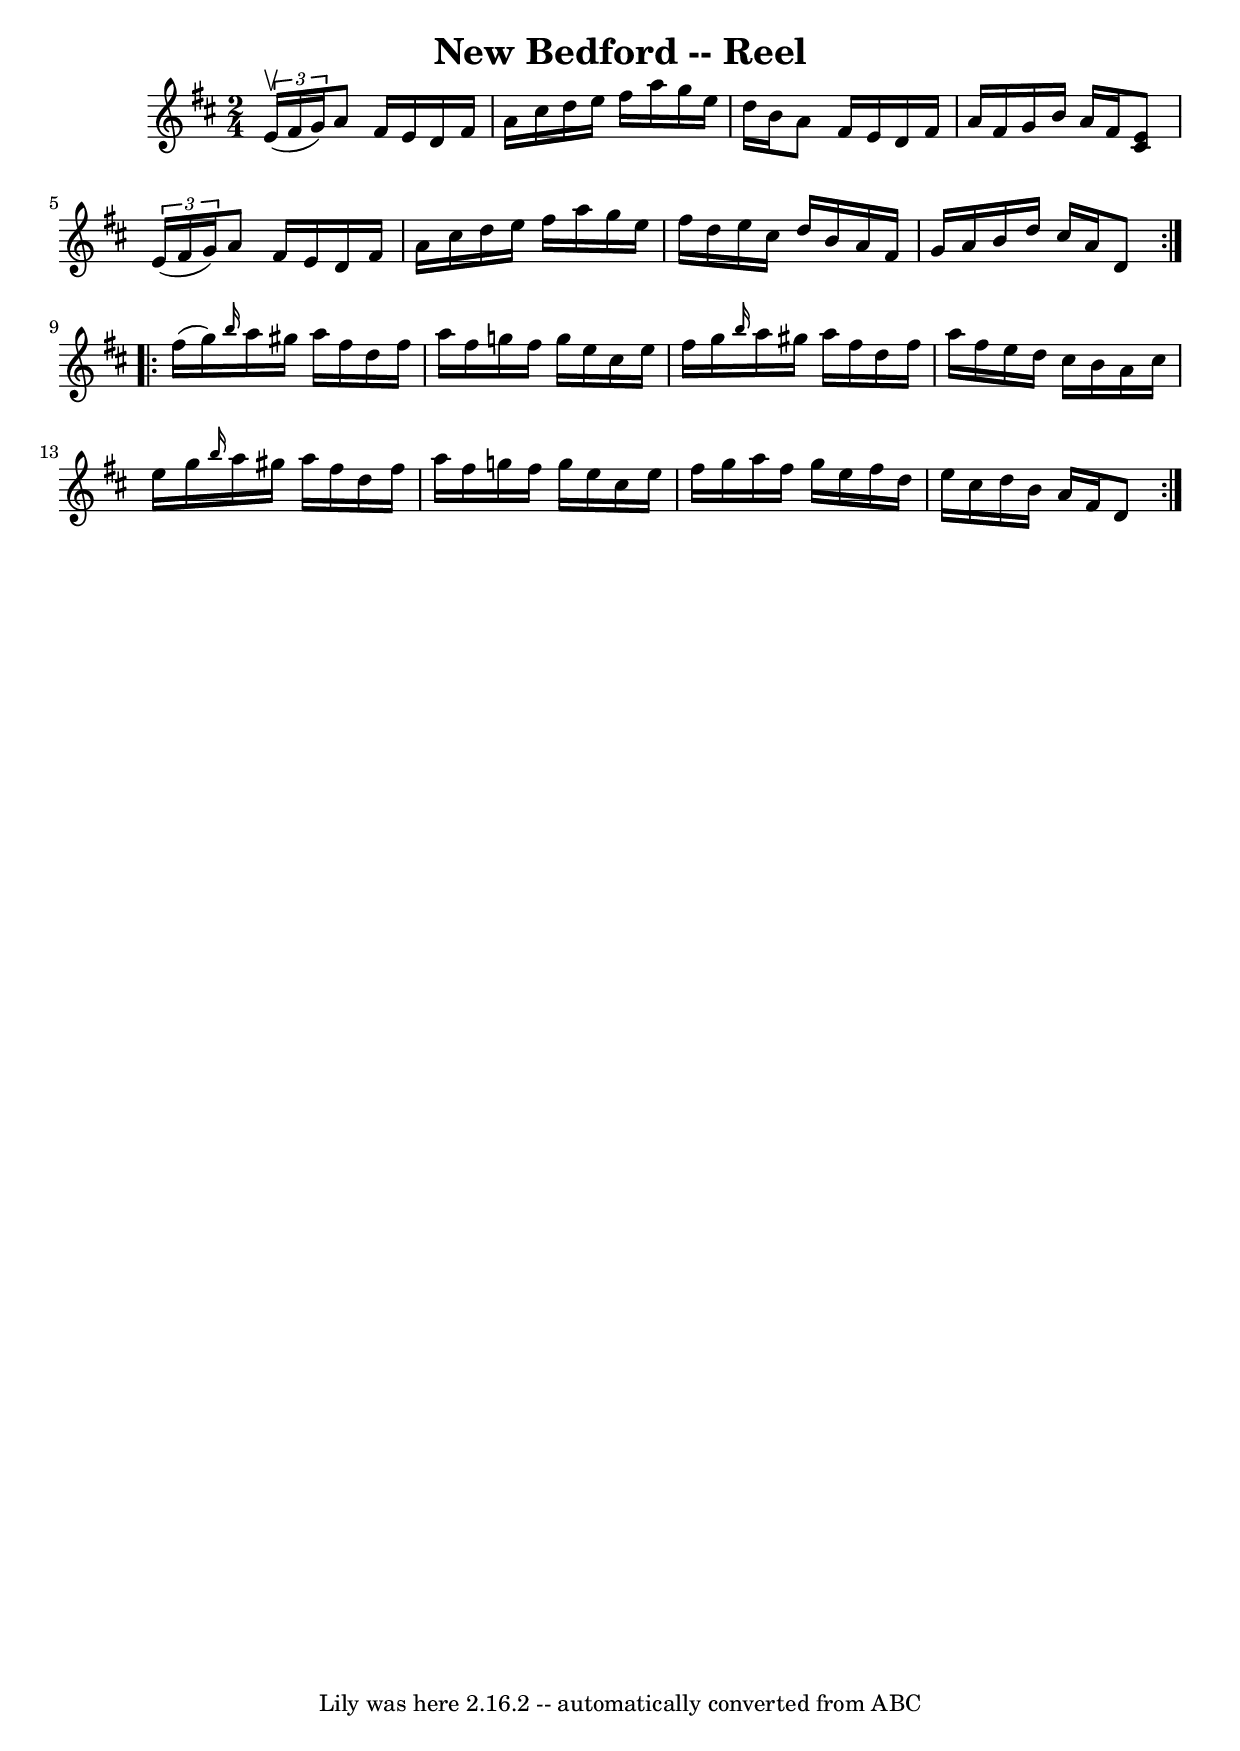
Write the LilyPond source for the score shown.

\version "2.16.2"
\include "Mammoth.ily"
\header {
  %% book = "Ryan's Mammoth Collection"
  crossRefNumber = "1"
  footnotes = "\\\\373"
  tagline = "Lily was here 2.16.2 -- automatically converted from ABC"
  title = "New Bedford -- Reel"

}
voicedefault =  {



  \repeat volta 2 {

    \time 2/4 
    \key d \major
    \times 2/3 { e'16^\upbow(fis'16 g'16)  	       }   |
    a'8 fis'16 e'16 d'16 fis'16 a'16 cis''16     |
    d''16 e''16 fis''16 a''16 g''16 e''16 d''16         b'16     |
    a'8 fis'16 e'16 d'16 fis'16 a'16 fis'16     |
    g'16 b'16 a'16 fis'16  << cis'8 e'8   >> \times 2/3 {  
      e'16 (fis'16 g'16)      }    |
    a'8 fis'16 e'16 d'16         fis'16 a'16 cis''16     |
    d''16 e''16 fis''16 a''16         g''16 e''16 fis''16 d''16     |
    e''16 cis''16 d''16         b'16 a'16 fis'16 g'16 a'16     |
    b'16 d''16 cis''16   
    a'16 d'8  
  }     
  \repeat volta 2 {     fis''16 (g''16)  |
    
    \grace { b''16  
	   } a''16 gis''16 a''16 fis''16 d''16 fis''16      a''16 fis''16     |
    g''!16 fis''16 g''16 e''16         cis''16 e''16 fis''16 g''16     |
    \grace { b''16  
	   } a''16        gis''16 a''16 fis''16 d''16 fis''16 a''16 fis''16      |
    e''16 d''16 cis''16 b'16 a'16 cis''16 e''16         g''16     |
    \grace { b''16  
	   } a''16 gis''16 a''16         fis''16 d''16 fis''16 a''16 fis''16     |
    g''!16 fis''16      g''16 e''16 cis''16 e''16 fis''16 g''16     |
    a''16        fis''16 g''16 e''16 fis''16 d''16 e''16 cis''16     |
    
    d''16 b'16 a'16 fis'16 d'8    
  }   

}

\score{
  <<

    \context Staff="default"
    {
      \voicedefault 
      
    }

  >>
  \layout {
    
  }
  \midi {
  }

}
